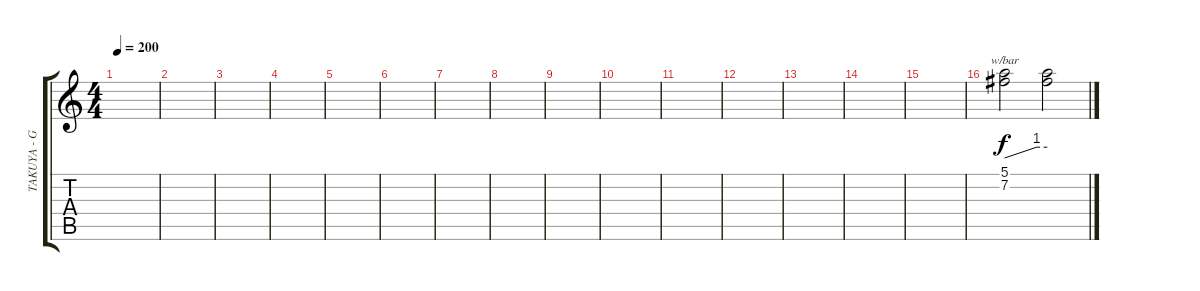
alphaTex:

\track ("TAKUYA - Guitar 2" "TAKUYA - G") {instrument overdrivenguitar}
\staff {score tabs}
\tuning (E4 B3 G3 D3 A2 E2) {hide}
\ts (4 4)
\tempo 200
\clef g2
\ks c
|
|
|
|
|
|
|
|
|
|
|
|
|
|
|
(5.1 7.2).2{tbe (custom default 0 0 45 4 60 4)} (5.1{t} 7.2{t}).2
